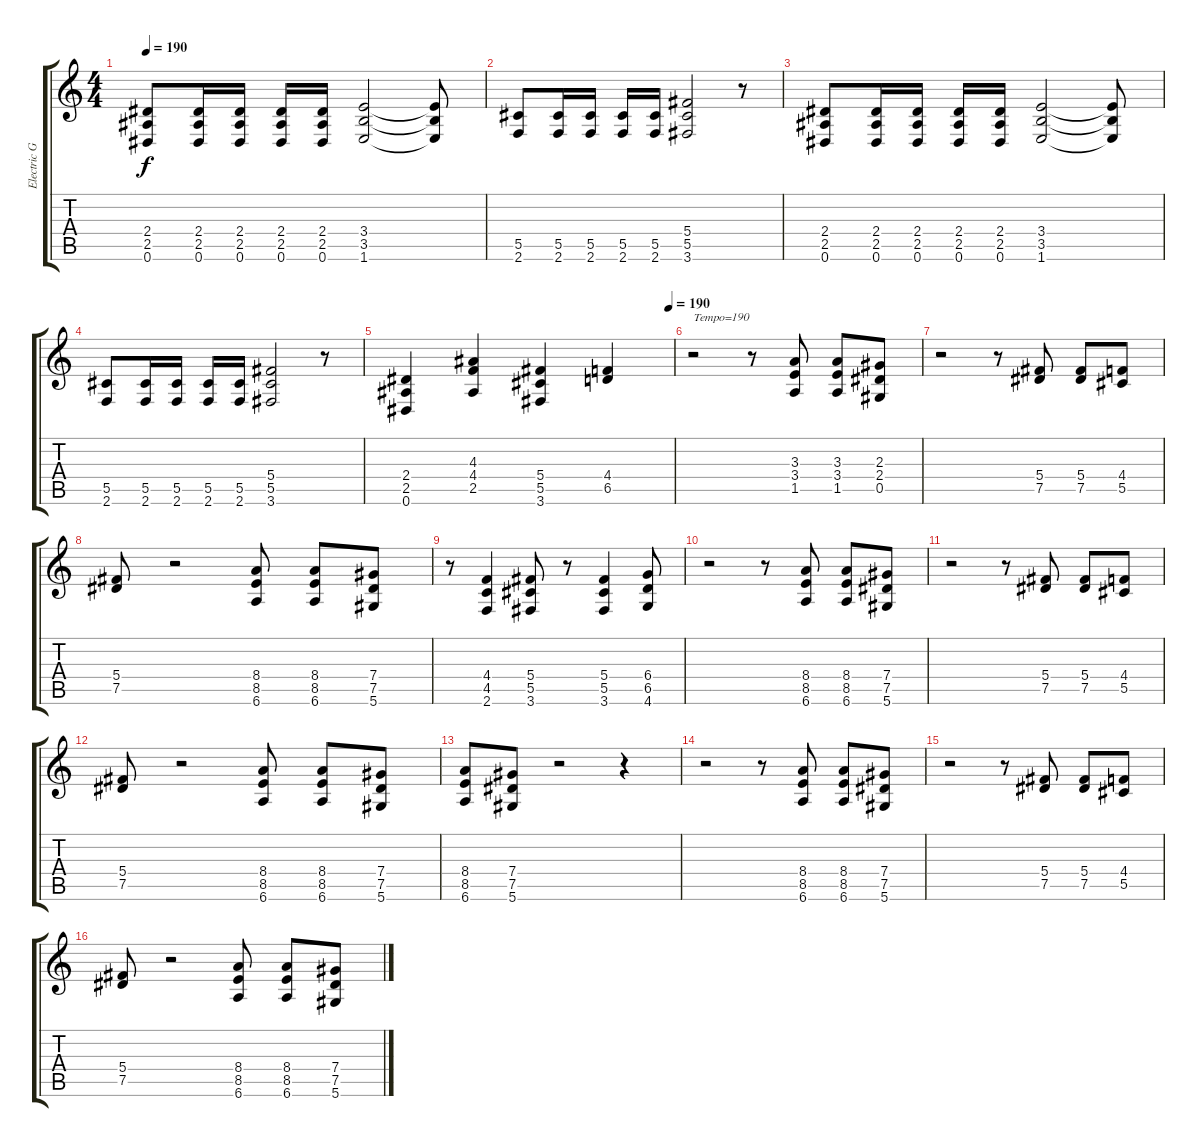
\track ("Electric Guitar 1" "Electric G") {instrument distortionguitar}
\staff {score tabs}
\tuning (Eb4 Bb3 Gb3 Db3 Ab2 Eb2) {hide}
\ts (4 4)
\tempo 190
\clef g2
\ks c
(2.4 2.5 0.6).8{dy f} (2.4 2.5 0.6).16 (2.4 2.5 0.6).16 (2.4 2.5 0.6).16 (2.4 2.5 0.6).16 (3.4 3.5 1.6).2 (3.4{t} 3.5{t} 1.6{t}).8 |
(5.5 2.6).8 (5.5 2.6).16 (5.5 2.6).16 (5.5 2.6).16 (5.5 2.6).16 (5.4 5.5 3.6).2 r.8 |
(2.4 2.5 0.6).8 (2.4 2.5 0.6).16 (2.4 2.5 0.6).16 (2.4 2.5 0.6).16 (2.4 2.5 0.6).16 (3.4 3.5 1.6).2 (3.4{t} 3.5{t} 1.6{t}).8 |
(5.5 2.6).8 (5.5 2.6).16 (5.5 2.6).16 (5.5 2.6).16 (5.5 2.6).16 (5.4 5.5 3.6).2 r.8 |
\tempo (190 0.984375)
(2.4 2.5 0.6).4 (4.3 4.4 2.5).4 (5.4 5.5 3.6).4 (4.4 6.5).4 |
r.2{txt "Tempo=190"} r.8 (3.3 3.4 1.5).8 (3.3 3.4 1.5).8 (2.3 2.4 0.5).8 |
r.2 r.8 (5.4 7.5).8 (5.4 7.5).8 (4.4 5.5).8 |
(5.4 7.5).8 r.2 (8.4 8.5 6.6).8 (8.4 8.5 6.6).8 (7.4 7.5 5.6).8 |
r.8 (4.4 4.5 2.6).4 (5.4 5.5 3.6).8 r.8 (5.4 5.5 3.6).4 (6.4 6.5 4.6).8 |
r.2 r.8 (8.4 8.5 6.6).8 (8.4 8.5 6.6).8 (7.4 7.5 5.6).8 |
r.2 r.8 (5.4 7.5).8 (5.4 7.5).8 (4.4 5.5).8 |
(5.4 7.5).8 r.2 (8.4 8.5 6.6).8 (8.4 8.5 6.6).8 (7.4 7.5 5.6).8 |
(8.4 8.5 6.6).8 (7.4 7.5 5.6).8 r.2 r.4 |
r.2 r.8 (8.4 8.5 6.6).8 (8.4 8.5 6.6).8 (7.4 7.5 5.6).8 |
r.2 r.8 (5.4 7.5).8 (5.4 7.5).8 (4.4 5.5).8 |
(5.4 7.5).8 r.2 (8.4 8.5 6.6).8 (8.4 8.5 6.6).8 (7.4 7.5 5.6).8
